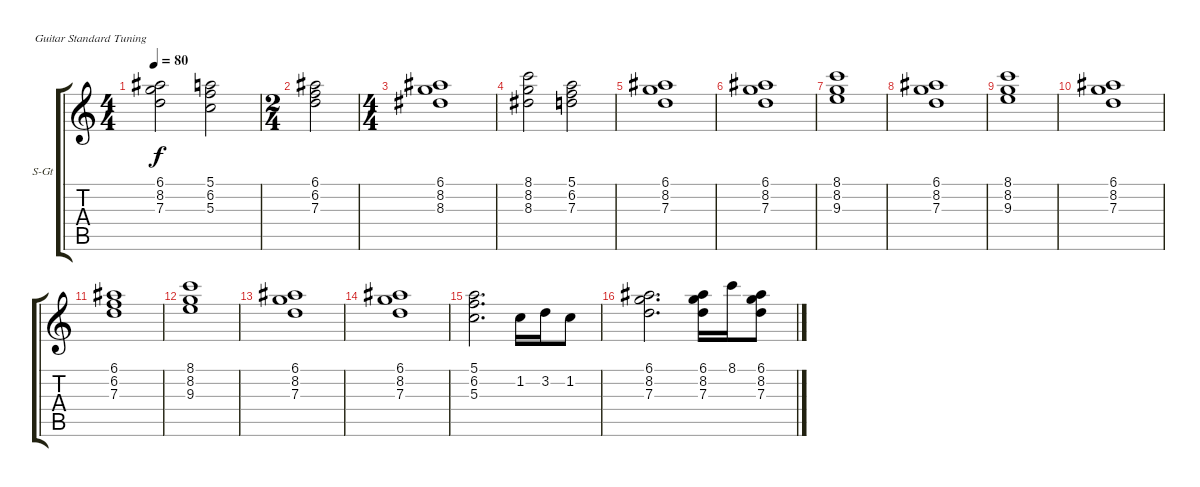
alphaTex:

\bracketExtendMode groupsimilarinstruments
\firstSystemTrackNameOrientation horizontal
\otherSystemsTrackNameOrientation horizontal
\track ("Lord" "S-Gt") {mute instrument drawbarorgan}
\staff {score tabs}
\tuning (E4 B3 G3 D3 A2 E2)
\displaytranspose 12
\ts (4 4)
\tempo 80
\clef g2
\ks c
(6.1 8.2 7.3).2{dy f} (5.1 6.2 5.3).2 |
\ts (2 4)
(6.1 6.2 7.3).2 |
\ts (4 4)
(6.1 8.2 8.3).1 |
(8.1 8.2 8.3).2 (5.1 6.2 7.3).2 |
(6.1 8.2 7.3).1 |
(6.1 8.2 7.3).1 |
(8.1 8.2 9.3).1 |
(6.1 8.2 7.3).1 |
(8.1 8.2 9.3).1 |
(6.1 8.2 7.3).1 |
(6.1 6.2 7.3).1 |
(8.1 8.2 9.3).1 |
(6.1 8.2 7.3).1 |
(6.1 8.2 7.3).1 |
(5.1 6.2 5.3).2{d} 1.2.16 3.2.16 1.2.8 |
(6.1 8.2 7.3).2{d} (6.1 8.2 7.3).16 8.1.16 (6.1 8.2 7.3).8
